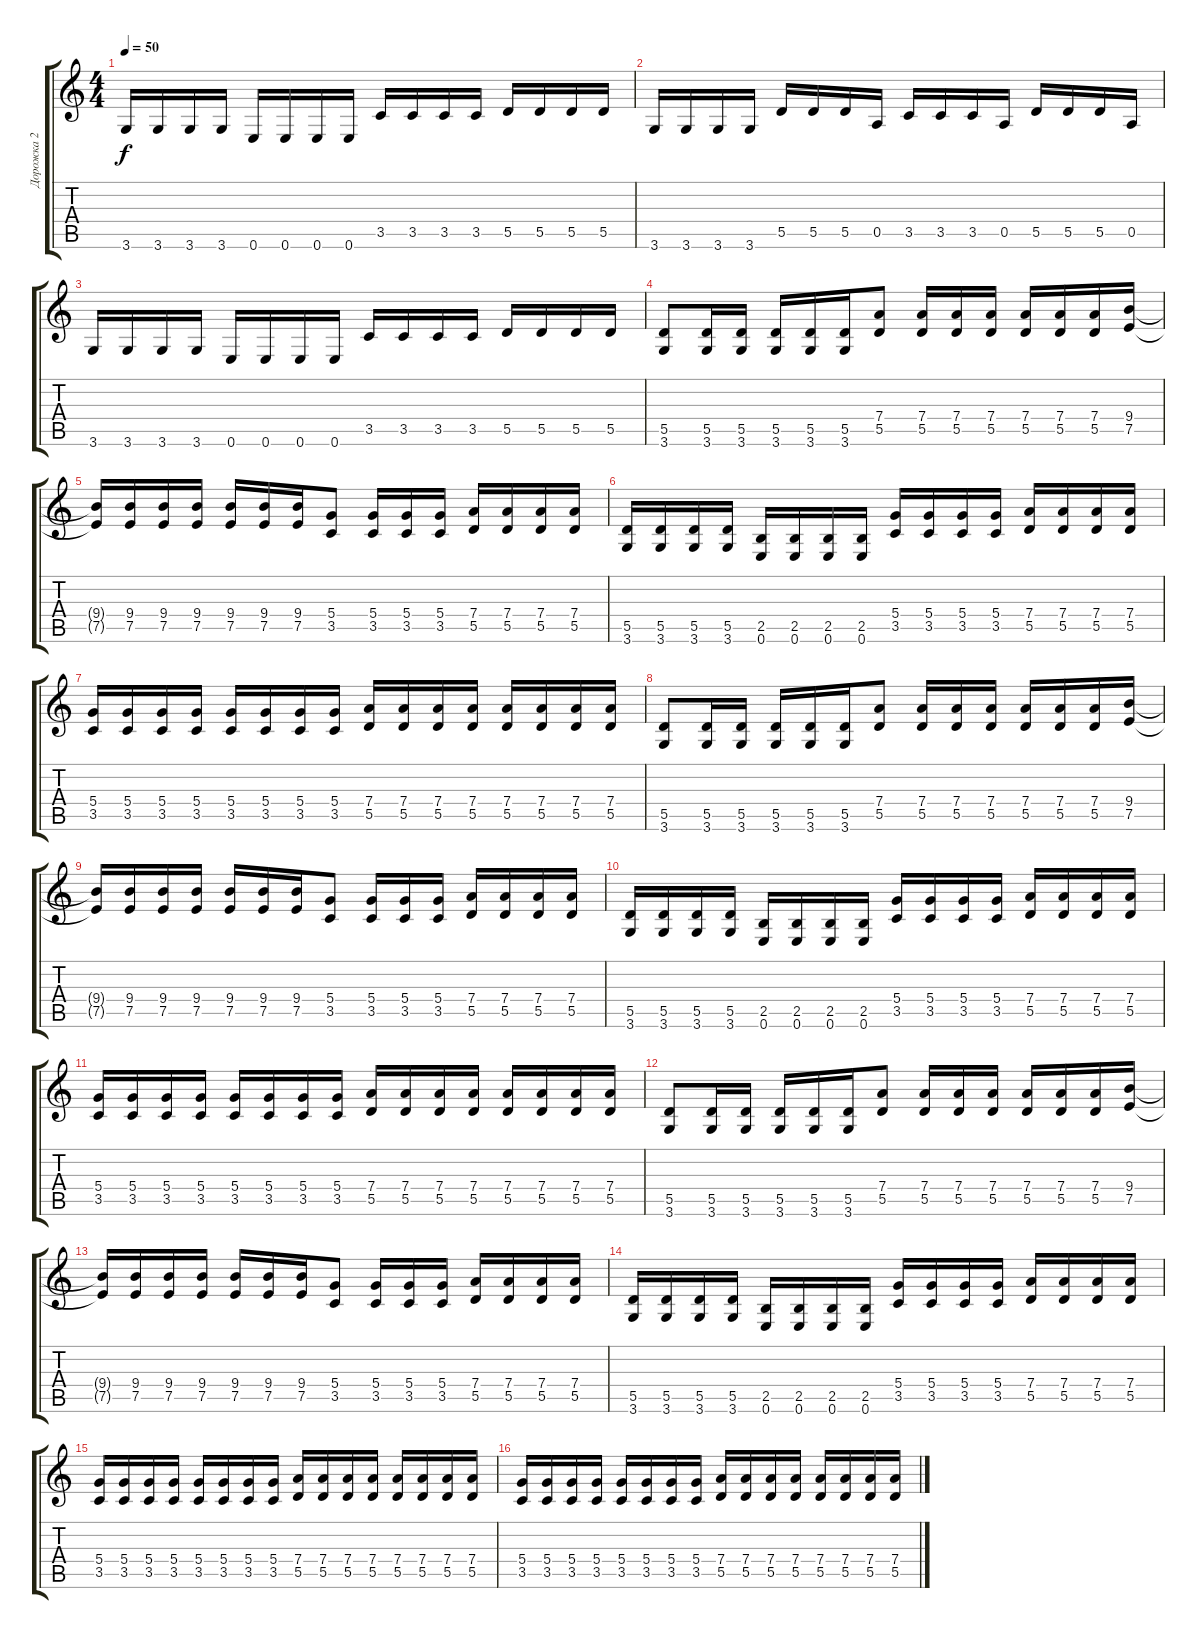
\track ("Дорожка 2" "Дорожка 2") {instrument overdrivenguitar}
\staff {score tabs}
\tuning (E4 B3 G3 D3 A2 E2) {hide}
\ts (4 4)
\tempo 50
\clef g2
\ks c
3.6.16{dy f} 3.6.16 3.6.16 3.6.16 0.6.16 0.6.16 0.6.16 0.6.16 3.5.16 3.5.16 3.5.16 3.5.16 5.5.16 5.5.16 5.5.16 5.5.16 |
3.6.16 3.6.16 3.6.16 3.6.16 5.5.16 5.5.16 5.5.16 0.5.16 3.5.16 3.5.16 3.5.16 0.5.16 5.5.16 5.5.16 5.5.16 0.5.16 |
3.6.16 3.6.16 3.6.16 3.6.16 0.6.16 0.6.16 0.6.16 0.6.16 3.5.16 3.5.16 3.5.16 3.5.16 5.5.16 5.5.16 5.5.16 5.5.16 |
(5.5 3.6).8{volume 16} (5.5 3.6).16 (5.5 3.6).16 (5.5 3.6).16 (5.5 3.6).16 (5.5 3.6).16 (7.4 5.5).8 (7.4 5.5).16 (7.4 5.5).16 (7.4 5.5).16 (7.4 5.5).16 (7.4 5.5).16 (7.4 5.5).16 (9.4 7.5).16 |
(9.4{t} 7.5{t}).16 (9.4 7.5).16 (9.4 7.5).16 (9.4 7.5).16 (9.4 7.5).16 (9.4 7.5).16 (9.4 7.5).16 (5.4 3.5).8 (5.4 3.5).16 (5.4 3.5).16 (5.4 3.5).16 (7.4 5.5).16 (7.4 5.5).16 (7.4 5.5).16 (7.4 5.5).16 |
(5.5 3.6).16 (5.5 3.6).16 (5.5 3.6).16 (5.5 3.6).16 (2.5 0.6).16 (2.5 0.6).16 (2.5 0.6).16 (2.5 0.6).16 (5.4 3.5).16 (5.4 3.5).16 (5.4 3.5).16 (5.4 3.5).16 (7.4 5.5).16 (7.4 5.5).16 (7.4 5.5).16 (7.4 5.5).16 |
(5.4 3.5).16 (5.4 3.5).16 (5.4 3.5).16 (5.4 3.5).16 (5.4 3.5).16 (5.4 3.5).16 (5.4 3.5).16 (5.4 3.5).16 (7.4 5.5).16 (7.4 5.5).16 (7.4 5.5).16 (7.4 5.5).16 (7.4 5.5).16 (7.4 5.5).16 (7.4 5.5).16 (7.4 5.5).16 |
(5.5 3.6).8{volume 16} (5.5 3.6).16 (5.5 3.6).16 (5.5 3.6).16 (5.5 3.6).16 (5.5 3.6).16 (7.4 5.5).8 (7.4 5.5).16 (7.4 5.5).16 (7.4 5.5).16 (7.4 5.5).16 (7.4 5.5).16 (7.4 5.5).16 (9.4 7.5).16 |
(9.4{t} 7.5{t}).16 (9.4 7.5).16 (9.4 7.5).16 (9.4 7.5).16 (9.4 7.5).16 (9.4 7.5).16 (9.4 7.5).16 (5.4 3.5).8 (5.4 3.5).16 (5.4 3.5).16 (5.4 3.5).16 (7.4 5.5).16 (7.4 5.5).16 (7.4 5.5).16 (7.4 5.5).16 |
(5.5 3.6).16 (5.5 3.6).16 (5.5 3.6).16 (5.5 3.6).16 (2.5 0.6).16 (2.5 0.6).16 (2.5 0.6).16 (2.5 0.6).16 (5.4 3.5).16 (5.4 3.5).16 (5.4 3.5).16 (5.4 3.5).16 (7.4 5.5).16 (7.4 5.5).16 (7.4 5.5).16 (7.4 5.5).16 |
(5.4 3.5).16 (5.4 3.5).16 (5.4 3.5).16 (5.4 3.5).16 (5.4 3.5).16 (5.4 3.5).16 (5.4 3.5).16 (5.4 3.5).16 (7.4 5.5).16 (7.4 5.5).16 (7.4 5.5).16 (7.4 5.5).16 (7.4 5.5).16 (7.4 5.5).16 (7.4 5.5).16 (7.4 5.5).16 |
(5.5 3.6).8{volume 16 instrument distortionguitar} (5.5 3.6).16 (5.5 3.6).16 (5.5 3.6).16 (5.5 3.6).16 (5.5 3.6).16 (7.4 5.5).8 (7.4 5.5).16 (7.4 5.5).16 (7.4 5.5).16 (7.4 5.5).16 (7.4 5.5).16 (7.4 5.5).16 (9.4 7.5).16 |
(9.4{t} 7.5{t}).16 (9.4 7.5).16 (9.4 7.5).16 (9.4 7.5).16 (9.4 7.5).16 (9.4 7.5).16 (9.4 7.5).16 (5.4 3.5).8 (5.4 3.5).16 (5.4 3.5).16 (5.4 3.5).16 (7.4 5.5).16 (7.4 5.5).16 (7.4 5.5).16 (7.4 5.5).16 |
(5.5 3.6).16 (5.5 3.6).16 (5.5 3.6).16 (5.5 3.6).16 (2.5 0.6).16 (2.5 0.6).16 (2.5 0.6).16 (2.5 0.6).16 (5.4 3.5).16 (5.4 3.5).16 (5.4 3.5).16 (5.4 3.5).16 (7.4 5.5).16 (7.4 5.5).16 (7.4 5.5).16 (7.4 5.5).16 |
(5.4 3.5).16 (5.4 3.5).16 (5.4 3.5).16 (5.4 3.5).16 (5.4 3.5).16 (5.4 3.5).16 (5.4 3.5).16 (5.4 3.5).16 (7.4 5.5).16 (7.4 5.5).16 (7.4 5.5).16 (7.4 5.5).16 (7.4 5.5).16 (7.4 5.5).16 (7.4 5.5).16 (7.4 5.5).16 |
(5.4 3.5).16 (5.4 3.5).16 (5.4 3.5).16 (5.4 3.5).16 (5.4 3.5).16 (5.4 3.5).16 (5.4 3.5).16 (5.4 3.5).16 (7.4 5.5).16 (7.4 5.5).16 (7.4 5.5).16 (7.4 5.5).16 (7.4 5.5).16 (7.4 5.5).16 (7.4 5.5).16 (7.4 5.5).16
